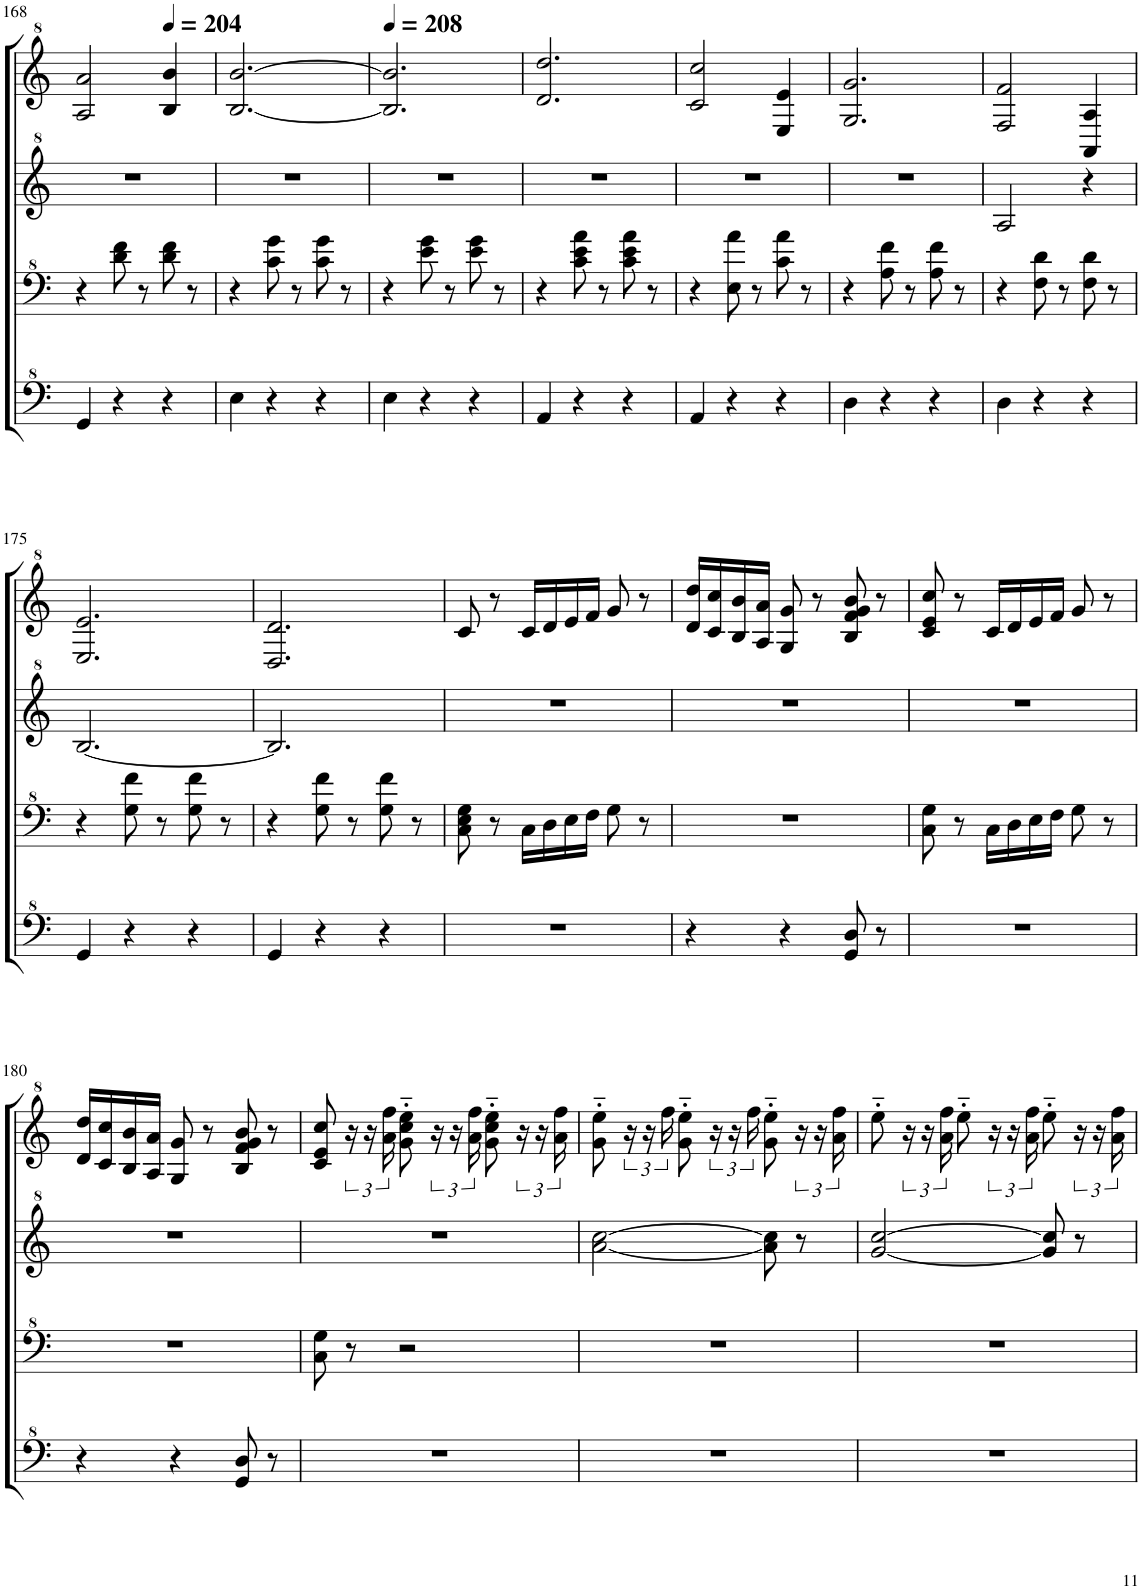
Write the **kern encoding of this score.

**kern	**kern	**kern	**kern
*part1	*part1	*part1	*part1
*staff4	*staff3	*staff2	*staff1
*I"Model III	*	*	*
!!LO:PB:g=z
*clefF^4	*clefF^4	*clefG^2	*clefG^2
*k[]	*k[]	*k[]	*k[]
*M3/4	*M3/4	*M3/4	*M3/4
=168	=168	=168	=168
4G/	4r	2.r	2a/ 2aa/
4r	8dd\ 8ff\	.	.
.	8r	.	.
*	*	*	*MM204
4r	8dd\ 8ff\	.	4b/ 4bb/
.	8r	.	.
=169	=169	=169	=169
4e\	4r	2.r	[2.b/ [2.bb/
4r	8cc\ 8gg\	.	.
.	8r	.	.
4r	8cc\ 8gg\	.	.
.	8r	.	.
=170	=170	=170	=170
*	*	*	*MM208
4e\	4r	2.r	2.b/] 2.bb/]
4r	8ee\ 8gg\	.	.
.	8r	.	.
4r	8ee\ 8gg\	.	.
.	8r	.	.
=171	=171	=171	=171
4A/	4r	2.r	2.dd/ 2.ddd/
4r	8cc\ 8ee\ 8aa\	.	.
.	8r	.	.
4r	8cc\ 8ee\ 8aa\	.	.
.	8r	.	.
=172	=172	=172	=172
4A/	4r	2.r	2cc/ 2ccc/
4r	8e\ 8aa\	.	.
.	8r	.	.
4r	8cc\ 8aa\	.	4e/ 4ee/
.	8r	.	.
=173	=173	=173	=173
4d\	4r	2.r	2.g/ 2.gg/
4r	8a\ 8ff\	.	.
.	8r	.	.
4r	8a\ 8ff\	.	.
.	8r	.	.
=174	=174	=174	=174
4d\	4r	2a/	2f/ 2ff/
4r	8f\ 8dd\	.	.
.	8r	.	.
4r	8f\ 8dd\	4r	4A/ 4a/
.	8r	.	.
!!LO:LB:g=z
=175	=175	=175	=175
4G/	4r	[2.b/	2.e/ 2.ee/
4r	8g\ 8ff\	.	.
.	8r	.	.
4r	8g\ 8ff\	.	.
.	8r	.	.
=176	=176	=176	=176
4G/	4r	2.b/]	2.d/ 2.dd/
4r	8g\ 8ff\	.	.
.	8r	.	.
4r	8g\ 8ff\	.	.
.	8r	.	.
=177	=177	=177	=177
2.r	8c\ 8e\ 8g\	2.r	8cc/
.	8r	.	8r
.	16c\LL	.	16cc/LL
.	16d\	.	16dd/
.	16e\	.	16ee/
.	16f\JJ	.	16ff/JJ
.	8g\	.	8gg/
.	8r	.	8r
=178	=178	=178	=178
4r	2.r	2.r	16dd/ 16ddd/LL
.	.	.	16cc/ 16ccc/
.	.	.	16b/ 16bb/
.	.	.	16a/ 16aa/JJ
4r	.	.	8g/ 8gg/
.	.	.	8r
8G/ 8d/	.	.	8b/ 8ff/ 8gg/ 8bb/
8r	.	.	8r
=179	=179	=179	=179
2.r	8c\ 8g\	2.r	8cc/ 8ee/ 8ccc/
.	8r	.	8r
.	16c\LL	.	16cc/LL
.	16d\	.	16dd/
.	16e\	.	16ee/
.	16f\JJ	.	16ff/JJ
.	8g\	.	8gg/
.	8r	.	8r
!!LO:LB:g=z
=180	=180	=180	=180
4r	2.r	2.r	16dd/ 16ddd/LL
.	.	.	16cc/ 16ccc/
.	.	.	16b/ 16bb/
.	.	.	16a/ 16aa/JJ
4r	.	.	8g/ 8gg/
.	.	.	8r
8G/ 8d/	.	.	8b/ 8ff/ 8gg/ 8bb/
8r	.	.	8r
=181	=181	=181	=181
2.r	8c\ 8g\	2.r	8cc/ 8ee/ 8ccc/
.	8r	.	24r
.	.	.	24r
.	.	.	24aa\ 24fff\
.	2r	.	8gg\'~ 8ccc\'~ 8eee\'~
.	.	.	24r
.	.	.	24r
.	.	.	24aa\ 24fff\
.	.	.	8gg\'~ 8ccc\'~ 8eee\'~
.	.	.	24r
.	.	.	24r
.	.	.	24aa\ 24fff\
=182	=182	=182	=182
2.r	2.r	[2aa\ [2ccc\	8gg\'~ 8eee\'~
.	.	.	24r
.	.	.	24r
.	.	.	24fff\
.	.	.	8gg\'~ 8eee\'~
.	.	.	24r
.	.	.	24r
.	.	.	24fff\
.	.	8aa\] 8ccc\]	8gg\'~ 8eee\'~
.	.	8r	24r
.	.	.	24r
.	.	.	24aa\ 24fff\
=183	=183	=183	=183
2.r	2.r	[2gg/ [2ccc/	8eee'~\
.	.	.	24r
.	.	.	24r
.	.	.	24aa\ 24fff\
.	.	.	8eee'~\
.	.	.	24r
.	.	.	24r
.	.	.	24aa\ 24fff\
.	.	8gg/] 8ccc/]	8eee'~\
.	.	8r	24r
.	.	.	24r
.	.	.	24aa\ 24fff\
=	=	=	=
*-	*-	*-	*-
